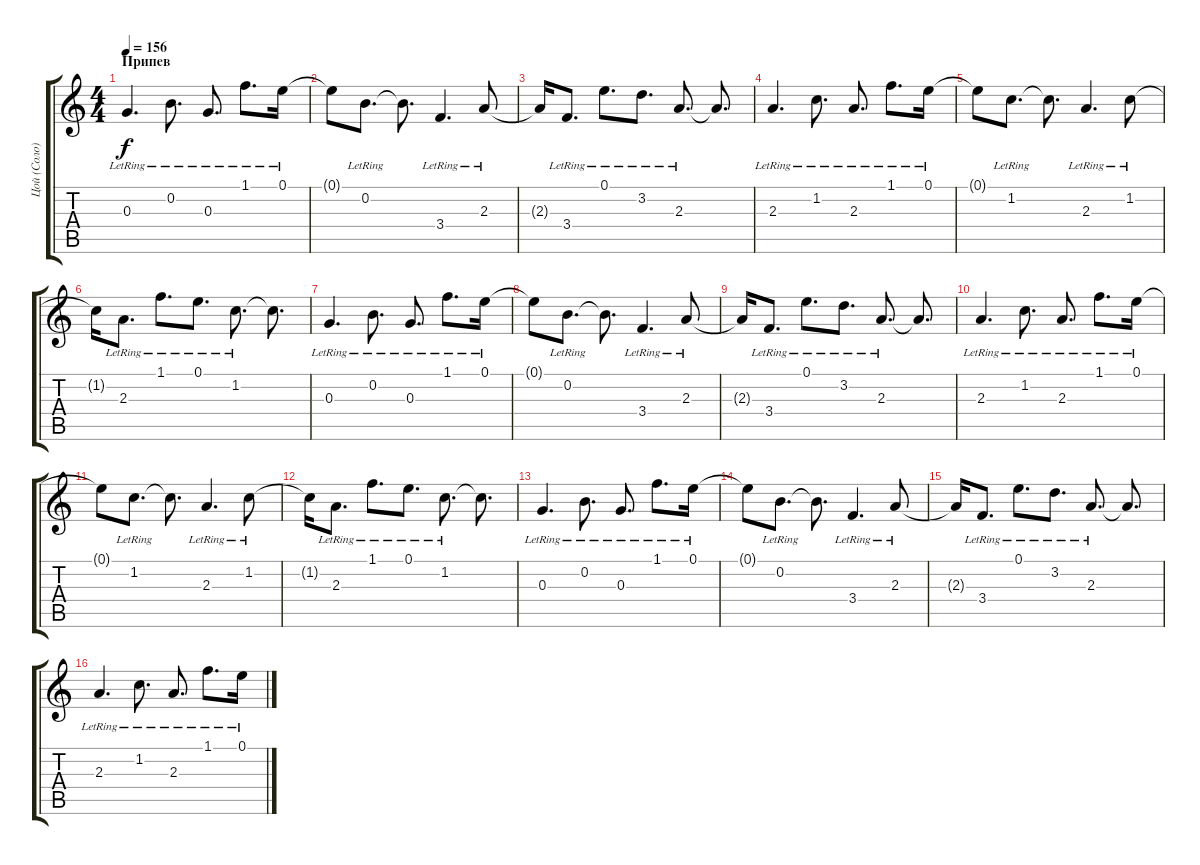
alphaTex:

\track ("Цой (Соло)" "Цой (Соло)") {instrument electricguitarclean}
\staff {score tabs}
\tuning (E4 B3 G3 D3 A2 E2) {hide}
\ts (4 4)
\section ("" "Припев")
\tempo 156
\clef g2
\ks c
0.3{lr}.4{d dy f volume 11 instrument electricguitarclean} 0.2{lr}.8{d} 0.3{lr}.8{d} 1.1{lr}.8{d} 0.1{lr}.16 |
0.1{t}.8 0.2{lr}.8{d} 0.2{t}.8{d} 3.4{lr}.4{d} 2.3{lr}.8 |
2.3{t}.16 3.4{lr}.8{d} 0.1{lr}.8{d} 3.2{lr}.8{d} 2.3{lr}.8{d} 2.3{t}.8{d} |
2.3{lr}.4{d} 1.2{lr}.8{d} 2.3{lr}.8{d} 1.1{lr}.8{d} 0.1{lr}.16 |
0.1{t}.8 1.2{lr}.8{d} 1.2{t}.8{d} 2.3{lr}.4{d} 1.2{lr}.8 |
1.2{t}.16 2.3{lr}.8{d} 1.1{lr}.8{d} 0.1{lr}.8{d} 1.2{lr}.8{d} 1.2{t}.8{d} |
0.3{lr}.4{d} 0.2{lr}.8{d} 0.3{lr}.8{d} 1.1{lr}.8{d} 0.1{lr}.16 |
0.1{t}.8 0.2{lr}.8{d} 0.2{t}.8{d} 3.4{lr}.4{d} 2.3{lr}.8 |
2.3{t}.16 3.4{lr}.8{d} 0.1{lr}.8{d} 3.2{lr}.8{d} 2.3{lr}.8{d} 2.3{t}.8{d} |
2.3{lr}.4{d} 1.2{lr}.8{d} 2.3{lr}.8{d} 1.1{lr}.8{d} 0.1{lr}.16 |
0.1{t}.8 1.2{lr}.8{d} 1.2{t}.8{d} 2.3{lr}.4{d} 1.2{lr}.8 |
1.2{t}.16 2.3{lr}.8{d} 1.1{lr}.8{d} 0.1{lr}.8{d} 1.2{lr}.8{d} 1.2{t}.8{d} |
0.3{lr}.4{d} 0.2{lr}.8{d} 0.3{lr}.8{d} 1.1{lr}.8{d} 0.1{lr}.16 |
0.1{t}.8 0.2{lr}.8{d} 0.2{t}.8{d} 3.4{lr}.4{d} 2.3{lr}.8 |
2.3{t}.16 3.4{lr}.8{d} 0.1{lr}.8{d} 3.2{lr}.8{d} 2.3{lr}.8{d} 2.3{t}.8{d} |
2.3{lr}.4{d} 1.2{lr}.8{d} 2.3{lr}.8{d} 1.1{lr}.8{d} 0.1{lr}.16
